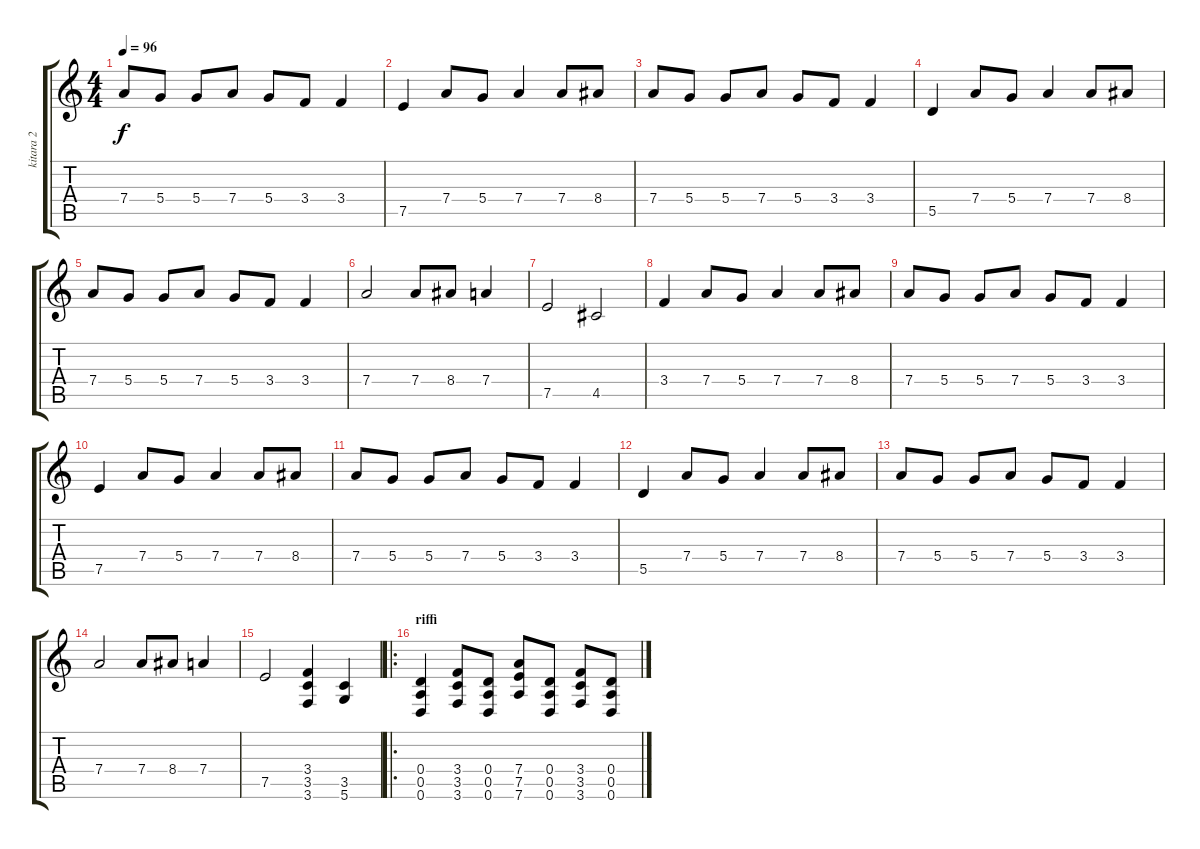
\track ("kitara 2" "kitara 2") {instrument acousticguitarsteel}
\staff {score tabs}
\tuning (E4 B3 G3 D3 A2 D2) {hide}
\ts (4 4)
\tempo 96
\clef g2
\ks c
7.4.8{dy f} 5.4.8 5.4.8 7.4.8 5.4.8 3.4.8 3.4.4 |
7.5.4 7.4.8 5.4.8 7.4.4 7.4.8 8.4.8 |
7.4.8 5.4.8 5.4.8 7.4.8 5.4.8 3.4.8 3.4.4 |
5.5.4 7.4.8 5.4.8 7.4.4 7.4.8 8.4.8 |
7.4.8 5.4.8 5.4.8 7.4.8 5.4.8 3.4.8 3.4.4 |
7.4.2 7.4.8 8.4.8 7.4.4 |
7.5.2 4.5.2 |
3.4.4{volume 10 instrument distortionguitar} 7.4.8 5.4.8 7.4.4 7.4.8 8.4.8 |
7.4.8 5.4.8 5.4.8 7.4.8 5.4.8 3.4.8 3.4.4 |
7.5.4 7.4.8 5.4.8 7.4.4 7.4.8 8.4.8 |
7.4.8 5.4.8 5.4.8 7.4.8 5.4.8 3.4.8 3.4.4 |
5.5.4 7.4.8 5.4.8 7.4.4 7.4.8 8.4.8 |
7.4.8 5.4.8 5.4.8 7.4.8 5.4.8 3.4.8 3.4.4 |
7.4.2 7.4.8 8.4.8 7.4.4 |
7.5.2 (3.4 3.5 3.6).4 (3.5 5.6).4 |
\ro
\section ("" "riffi")
(0.4 0.5 0.6).4{volume 13 balance 16 instrument distortionguitar} (3.4 3.5 3.6).8 (0.4 0.5 0.6).8 (7.4 7.5 7.6).8 (0.4 0.5 0.6).8 (3.4 3.5 3.6).8 (0.4 0.5 0.6).8
